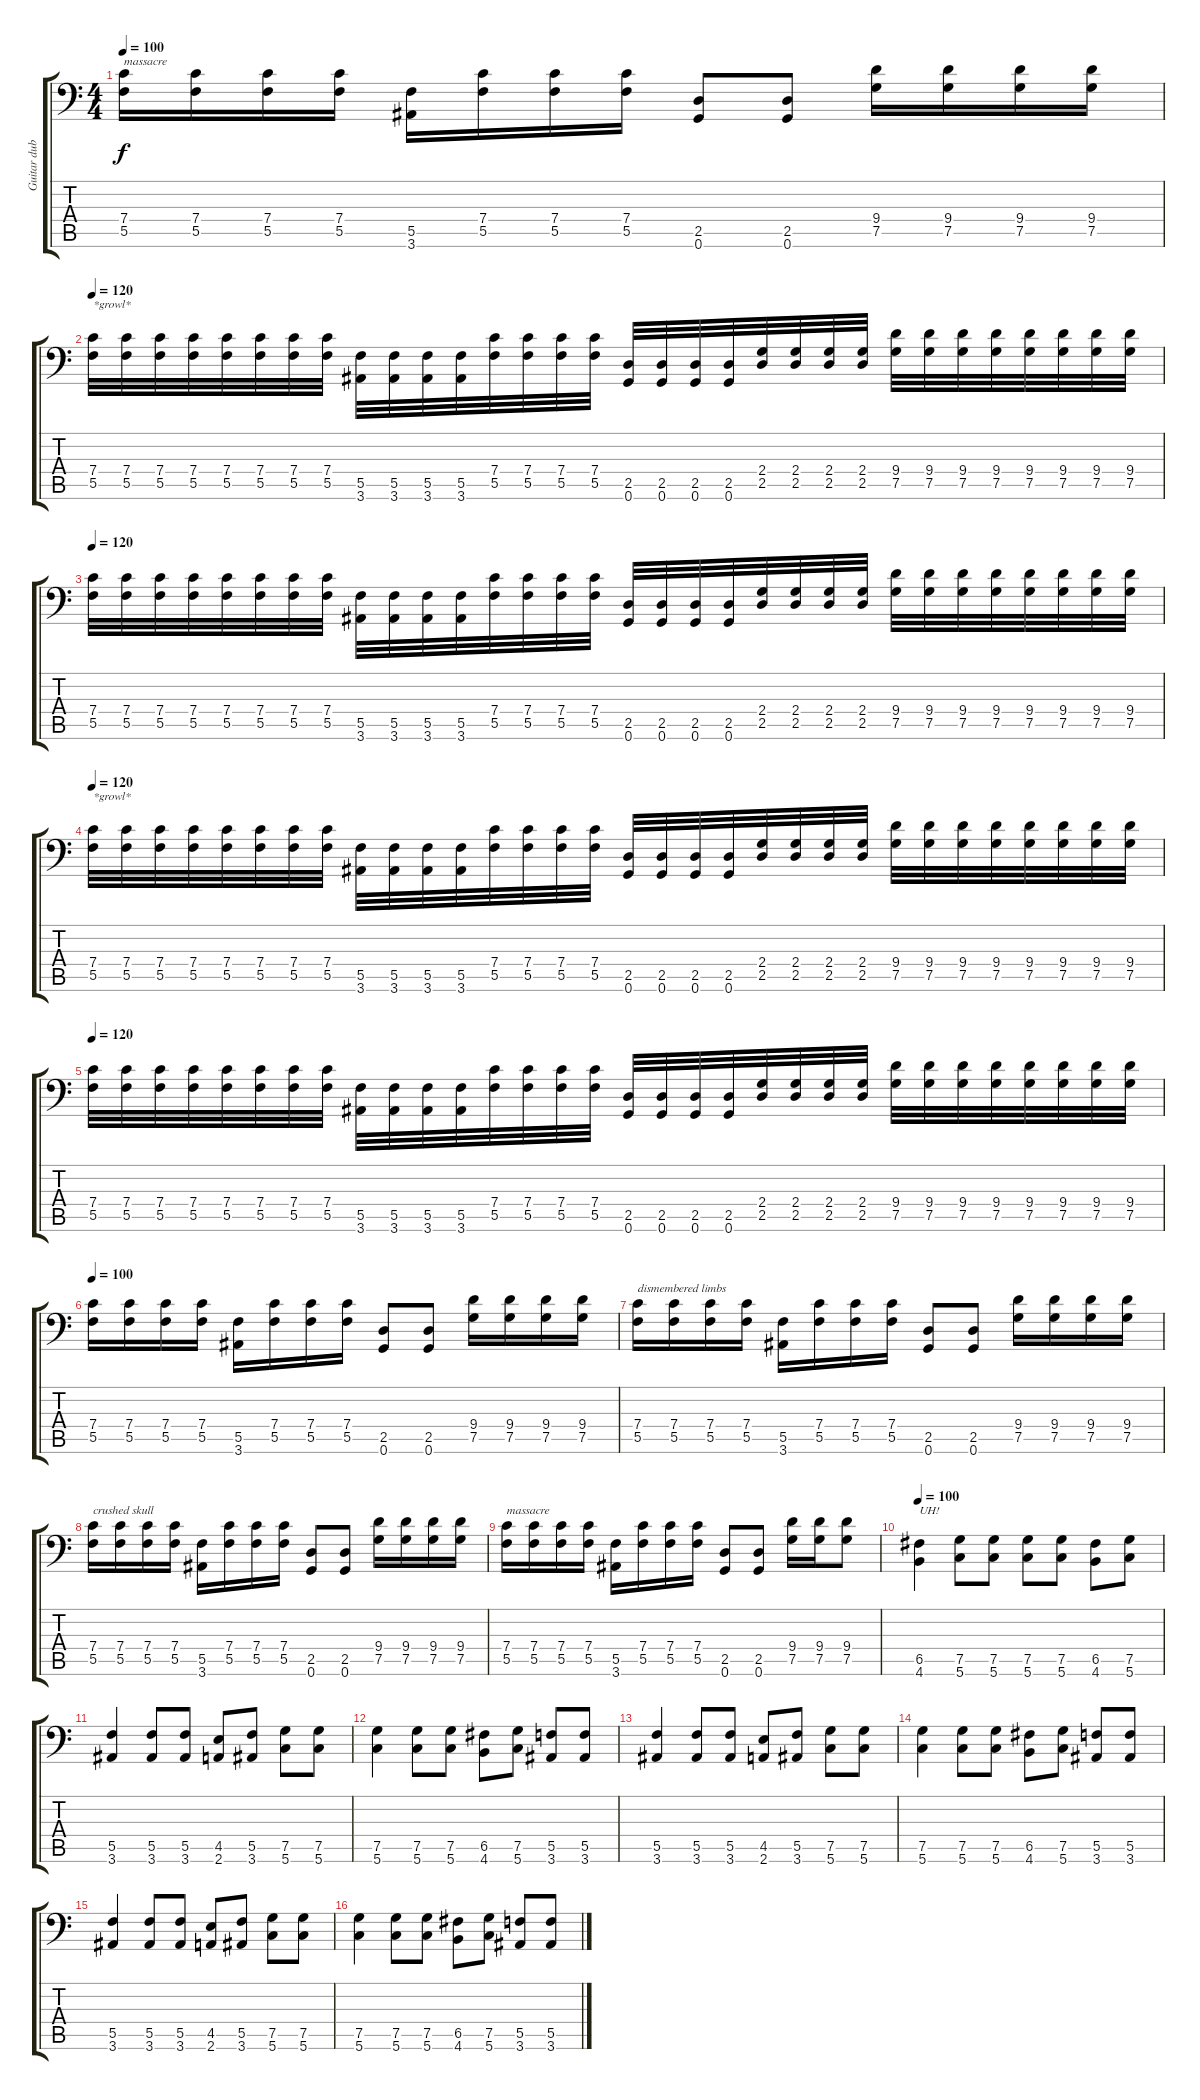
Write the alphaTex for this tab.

\track ("Guitar dub" "Guitar dub") {instrument distortionguitar}
\staff {score tabs}
\tuning (G3 D3 Bb2 F2 C2 G1) {hide}
\ts (4 4)
\tempo 100
\clef f4
\ks c
(7.4 5.5).16{txt "massacre" dy f} (7.4 5.5).16 (7.4 5.5).16 (7.4 5.5).16 (5.5 3.6).16 (7.4 5.5).16 (7.4 5.5).16 (7.4 5.5).16 (2.5 0.6).8 (2.5 0.6).8 (9.4 7.5).16 (9.4 7.5).16 (9.4 7.5).16 (9.4 7.5).16 |
\tempo 120
(7.4 5.5).32{txt "*growl*"} (7.4 5.5).32 (7.4 5.5).32 (7.4 5.5).32 (7.4 5.5).32 (7.4 5.5).32 (7.4 5.5).32 (7.4 5.5).32 (5.5 3.6).32 (5.5 3.6).32 (5.5 3.6).32 (5.5 3.6).32 (7.4 5.5).32 (7.4 5.5).32 (7.4 5.5).32 (7.4 5.5).32 (2.5 0.6).32 (2.5 0.6).32 (2.5 0.6).32 (2.5 0.6).32 (2.4 2.5).32 (2.4 2.5).32 (2.4 2.5).32 (2.4 2.5).32 (9.4 7.5).32 (9.4 7.5).32 (9.4 7.5).32 (9.4 7.5).32 (9.4 7.5).32 (9.4 7.5).32 (9.4 7.5).32 (9.4 7.5).32 |
\tempo 120
(7.4 5.5).32 (7.4 5.5).32 (7.4 5.5).32 (7.4 5.5).32 (7.4 5.5).32 (7.4 5.5).32 (7.4 5.5).32 (7.4 5.5).32 (5.5 3.6).32 (5.5 3.6).32 (5.5 3.6).32 (5.5 3.6).32 (7.4 5.5).32 (7.4 5.5).32 (7.4 5.5).32 (7.4 5.5).32 (2.5 0.6).32 (2.5 0.6).32 (2.5 0.6).32 (2.5 0.6).32 (2.4 2.5).32 (2.4 2.5).32 (2.4 2.5).32 (2.4 2.5).32 (9.4 7.5).32 (9.4 7.5).32 (9.4 7.5).32 (9.4 7.5).32 (9.4 7.5).32 (9.4 7.5).32 (9.4 7.5).32 (9.4 7.5).32 |
\tempo 120
(7.4 5.5).32{txt "*growl*"} (7.4 5.5).32 (7.4 5.5).32 (7.4 5.5).32 (7.4 5.5).32 (7.4 5.5).32 (7.4 5.5).32 (7.4 5.5).32 (5.5 3.6).32 (5.5 3.6).32 (5.5 3.6).32 (5.5 3.6).32 (7.4 5.5).32 (7.4 5.5).32 (7.4 5.5).32 (7.4 5.5).32 (2.5 0.6).32 (2.5 0.6).32 (2.5 0.6).32 (2.5 0.6).32 (2.4 2.5).32 (2.4 2.5).32 (2.4 2.5).32 (2.4 2.5).32 (9.4 7.5).32 (9.4 7.5).32 (9.4 7.5).32 (9.4 7.5).32 (9.4 7.5).32 (9.4 7.5).32 (9.4 7.5).32 (9.4 7.5).32 |
\tempo 120
(7.4 5.5).32 (7.4 5.5).32 (7.4 5.5).32 (7.4 5.5).32 (7.4 5.5).32 (7.4 5.5).32 (7.4 5.5).32 (7.4 5.5).32 (5.5 3.6).32 (5.5 3.6).32 (5.5 3.6).32 (5.5 3.6).32 (7.4 5.5).32 (7.4 5.5).32 (7.4 5.5).32 (7.4 5.5).32 (2.5 0.6).32 (2.5 0.6).32 (2.5 0.6).32 (2.5 0.6).32 (2.4 2.5).32 (2.4 2.5).32 (2.4 2.5).32 (2.4 2.5).32 (9.4 7.5).32 (9.4 7.5).32 (9.4 7.5).32 (9.4 7.5).32 (9.4 7.5).32 (9.4 7.5).32 (9.4 7.5).32 (9.4 7.5).32 |
\tempo 100
(7.4 5.5).16 (7.4 5.5).16 (7.4 5.5).16 (7.4 5.5).16 (5.5 3.6).16 (7.4 5.5).16 (7.4 5.5).16 (7.4 5.5).16 (2.5 0.6).8 (2.5 0.6).8 (9.4 7.5).16 (9.4 7.5).16 (9.4 7.5).16 (9.4 7.5).16 |
(7.4 5.5).16{txt "dismembered limbs"} (7.4 5.5).16 (7.4 5.5).16 (7.4 5.5).16 (5.5 3.6).16 (7.4 5.5).16 (7.4 5.5).16 (7.4 5.5).16 (2.5 0.6).8 (2.5 0.6).8 (9.4 7.5).16 (9.4 7.5).16 (9.4 7.5).16 (9.4 7.5).16 |
(7.4 5.5).16{txt "crushed skull"} (7.4 5.5).16 (7.4 5.5).16 (7.4 5.5).16 (5.5 3.6).16 (7.4 5.5).16 (7.4 5.5).16 (7.4 5.5).16 (2.5 0.6).8 (2.5 0.6).8 (9.4 7.5).16 (9.4 7.5).16 (9.4 7.5).16 (9.4 7.5).16 |
(7.4 5.5).16{txt "massacre"} (7.4 5.5).16 (7.4 5.5).16 (7.4 5.5).16 (5.5 3.6).16 (7.4 5.5).16 (7.4 5.5).16 (7.4 5.5).16 (2.5 0.6).8 (2.5 0.6).8 (9.4 7.5).16 (9.4 7.5).16 (9.4 7.5).8 |
\tempo 100
(6.5 4.6).4{txt "UH!"} (7.5 5.6).8 (7.5 5.6).8 (7.5 5.6).8 (7.5 5.6).8 (6.5 4.6).8 (7.5 5.6).8 |
(5.5 3.6).4 (5.5 3.6).8 (5.5 3.6).8 (4.5 2.6).8 (5.5 3.6).8 (7.5 5.6).8 (7.5 5.6).8 |
(7.5 5.6).4 (7.5 5.6).8 (7.5 5.6).8 (6.5 4.6).8 (7.5 5.6).8 (5.5 3.6).8 (5.5 3.6).8 |
(5.5 3.6).4 (5.5 3.6).8 (5.5 3.6).8 (4.5 2.6).8 (5.5 3.6).8 (7.5 5.6).8 (7.5 5.6).8 |
(7.5 5.6).4{volume 0} (7.5 5.6).8 (7.5 5.6).8 (6.5 4.6).8 (7.5 5.6).8 (5.5 3.6).8 (5.5 3.6).8 |
(5.5 3.6).4 (5.5 3.6).8 (5.5 3.6).8 (4.5 2.6).8 (5.5 3.6).8 (7.5 5.6).8 (7.5 5.6).8 |
(7.5 5.6).4 (7.5 5.6).8 (7.5 5.6).8 (6.5 4.6).8 (7.5 5.6).8 (5.5 3.6).8 (5.5 3.6).8
